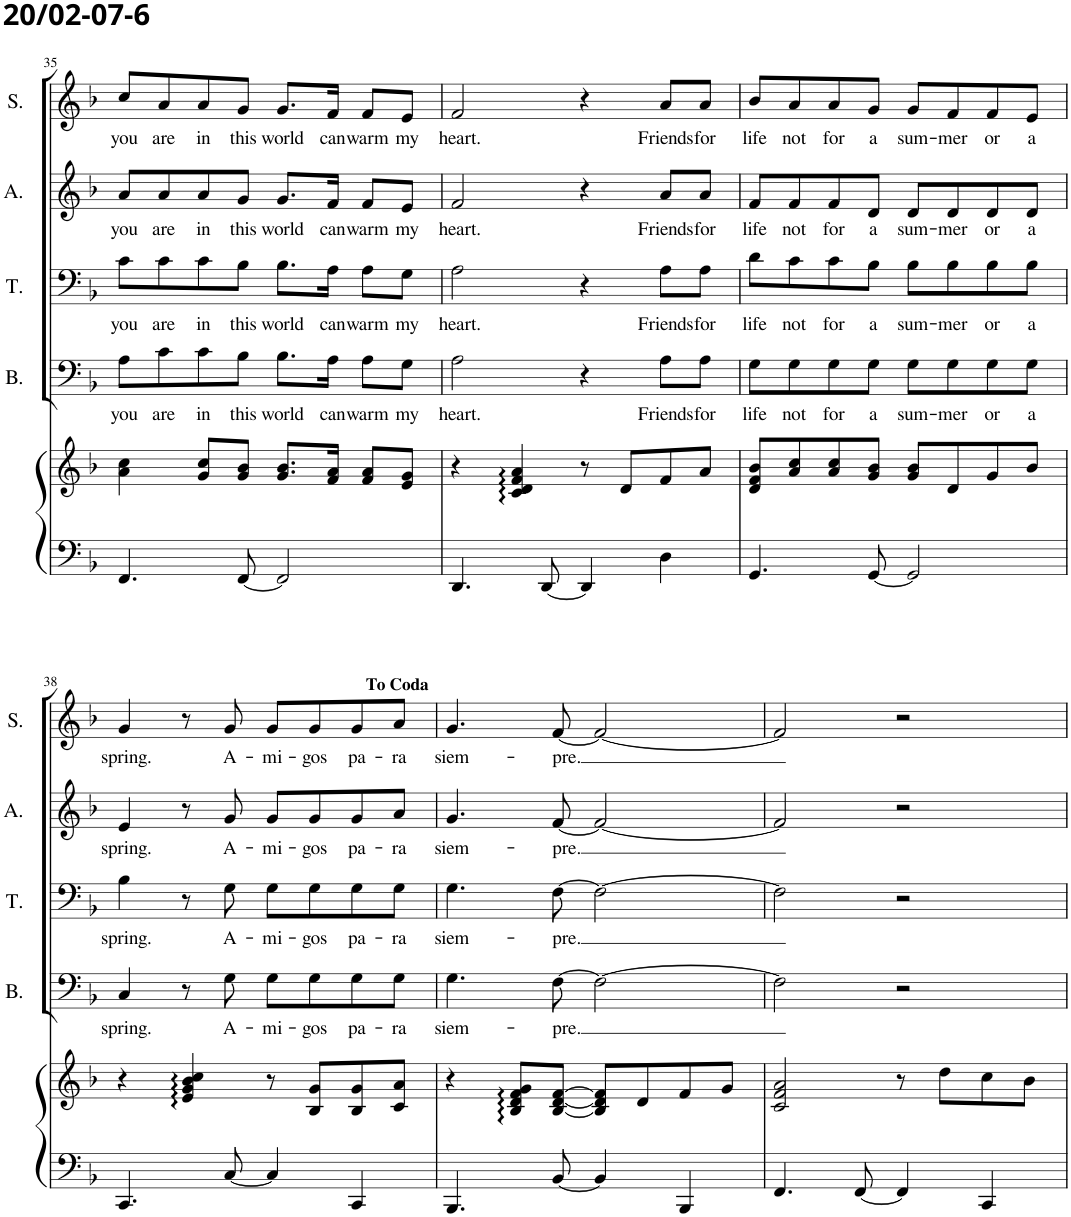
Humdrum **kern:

**kern	**kern	**kern	**text	**kern	**text	**kern	**text	**kern	**text
*part5	*part5	*part4	*part4	*part3	*part3	*part2	*part2	*part1	*part1
*staff6	*staff5	*staff4	*staff4	*staff3	*staff3	*staff2	*staff2	*staff1	*staff1
*I"Piano	*	*I"Bas	*	*I"Tenor	*	*I"Alt	*	*I"Sopraan	*
*I'Pno	*	*I'B.	*	*I'T.	*	*I'A.	*	*I'S.	*
!!LO:PB:g=z
*clefF4	*clefG2	*clefF4	*	*clefF4	*	*clefG2	*	*clefG2	*
*k[b-]	*k[b-]	*k[b-]	*	*k[b-]	*	*k[b-]	*	*k[b-]	*
*M4/4	*M4/4	*M4/4	*	*M4/4	*	*M4/4	*	*M4/4	*
=35	=35	=35	=35	=35	=35	=35	=35	=35	=35
!	!	!	!LO:LY:b	!	!LO:LY:b	!	!LO:LY:b	!	!LO:LY:b
4.FF/	4a\ 4cc\	8A\L	you	8c\L	you	8a/L	you	8cc/L	you
!	!	!	!LO:LY:b	!	!LO:LY:b	!	!LO:LY:b	!	!LO:LY:b
.	.	8c\	are	8c\	are	8a/	are	8a/	are
!	!	!	!LO:LY:b	!	!LO:LY:b	!	!LO:LY:b	!	!LO:LY:b
.	8g/ 8cc/L	8c\	in	8c\	in	8a/	in	8a/	in
!	!	!	!LO:LY:b	!	!LO:LY:b	!	!LO:LY:b	!	!LO:LY:b
[8FF/	8g/ 8b-/J	8B-\J	this	8B-\J	this	8g/J	this	8g/J	this
!	!	!	!LO:LY:b	!	!LO:LY:b	!	!LO:LY:b	!	!LO:LY:b
2FF/]	8.g/ 8.b-/L	8.B-\L	world	8.B-\L	world	8.g/L	world	8.g/L	world
!	!	!	!LO:LY:b	!	!LO:LY:b	!	!LO:LY:b	!	!LO:LY:b
.	16f/ 16a/Jk	16A\Jk	can	16A\Jk	can	16f/Jk	can	16f/Jk	can
!	!	!	!LO:LY:b	!	!LO:LY:b	!	!LO:LY:b	!	!LO:LY:b
.	8f/ 8a/L	8A\L	warm	8A\L	warm	8f/L	warm	8f/L	warm
!	!	!	!LO:LY:b	!	!LO:LY:b	!	!LO:LY:b	!	!LO:LY:b
.	8e/ 8g/J	8G\J	my	8G\J	my	8e/J	my	8e/J	my
=36	=36	=36	=36	=36	=36	=36	=36	=36	=36
!	!	!	!LO:LY:b	!	!LO:LY:b	!	!LO:LY:b	!	!LO:LY:b
4.DD/	4r	2A\	heart.	2A\	heart.	2f/	heart.	2f/	heart.
.	4c/ 4d/ 4f/ 4a/	.	.	.	.	.	.	.	.
[8DD/	.	.	.	.	.	.	.	.	.
4DD/]	8r	4r	.	4r	.	4r	.	4r	.
.	8d/L	.	.	.	.	.	.	.	.
!	!	!	!LO:LY:b	!	!LO:LY:b	!	!LO:LY:b	!	!LO:LY:b
4D\	8f/	8A\L	Friends	8A\L	Friends	8a/L	Friends	8a/L	Friends
!	!	!	!LO:LY:b	!	!LO:LY:b	!	!LO:LY:b	!	!LO:LY:b
.	8a/J	8A\J	for	8A\J	for	8a/J	for	8a/J	for
=37	=37	=37	=37	=37	=37	=37	=37	=37	=37
!	!	!	!LO:LY:b	!	!LO:LY:b	!	!LO:LY:b	!	!LO:LY:b
4.GG/	8d/ 8f/ 8b-/L	8G\L	life	8d\L	life	8f/L	life	8b-/L	life
!	!	!	!LO:LY:b	!	!LO:LY:b	!	!LO:LY:b	!	!LO:LY:b
.	8a/ 8cc/	8G\	not	8c\	not	8f/	not	8a/	not
!	!	!	!LO:LY:b	!	!LO:LY:b	!	!LO:LY:b	!	!LO:LY:b
.	8a/ 8cc/	8G\	for	8c\	for	8f/	for	8a/	for
!	!	!	!LO:LY:b	!	!LO:LY:b	!	!LO:LY:b	!	!LO:LY:b
[8GG/	8g/ 8b-/J	8G\J	a	8B-\J	a	8d/J	a	8g/J	a
!	!	!	!LO:LY:b	!	!LO:LY:b	!	!LO:LY:b	!	!LO:LY:b
2GG/]	8g/ 8b-/L	8G\L	sum-	8B-\L	sum-	8d/L	sum-	8g/L	sum-
!	!	!	!LO:LY:b	!	!LO:LY:b	!	!LO:LY:b	!	!LO:LY:b
.	8d/	8G\	-mer	8B-\	-mer	8d/	-mer	8f/	-mer
!	!	!	!LO:LY:b	!	!LO:LY:b	!	!LO:LY:b	!	!LO:LY:b
.	8g/	8G\	or	8B-\	or	8d/	or	8f/	or
!	!	!	!LO:LY:b	!	!LO:LY:b	!	!LO:LY:b	!	!LO:LY:b
.	8b-/J	8G\J	a	8B-\J	a	8d/J	a	8e/J	a
!!LO:LB:g=z
=38	=38	=38	=38	=38	=38	=38	=38	=38	=38
!	!	!	!LO:LY:b	!	!LO:LY:b	!	!LO:LY:b	!	!LO:LY:b
4.CC/	4r	4C/	spring.	4B-\	spring.	4e/	spring.	4g/	spring.
.	4e/ 4g/ 4b-/ 4cc/	8r	.	8r	.	8r	.	8r	.
!	!	!	!LO:LY:b	!	!LO:LY:b	!	!LO:LY:b	!	!LO:LY:b
[8C/	.	8G\	A-	8G\	A-	8g/	A-	8g/	A-
!	!	!	!LO:LY:b	!	!LO:LY:b	!	!LO:LY:b	!	!LO:LY:b
4C/]	8r	8G\L	-mi-	8G\L	-mi-	8g/L	-mi-	8g/L	-mi-
!	!	!	!LO:LY:b	!	!LO:LY:b	!	!LO:LY:b	!	!LO:LY:b
.	8B-/ 8g/L	8G\	-gos	8G\	-gos	8g/	-gos	8g/	-gos
!	!	!	!LO:LY:b	!	!LO:LY:b	!	!LO:LY:b	!	!LO:LY:b
4CC/	8B-/ 8g/	8G\	pa-	8G\	pa-	8g/	pa-	8g/	pa-
!	!	!	!LO:LY:b	!	!LO:LY:b	!	!LO:LY:b	!	!LO:LY:b
.	8c/ 8a/J	8G\J	-ra	8G\J	-ra	8a/J	-ra	8a/J	-ra
!	!	!	!	!	!	!	!	!LO:TX:a:t=<b><font size="10"/>To Coda</b>	!
=39	=39	=39	=39	=39	=39	=39	=39	=39	=39
!	!	!	!LO:LY:b	!	!LO:LY:b	!	!LO:LY:b	!	!LO:LY:b
4.BBB-/	4r	4.G\	siem-	4.G\	siem-	4.g/	siem-	4.g/	siem-
.	8B-/ 8d/ 8f/ 8g/L	.	.	.	.	.	.	.	.
!	!	!	!LO:LY:b	!	!LO:LY:b	!	!LO:LY:b	!	!LO:LY:b
[8BB-/	[8B-/ [8d/ [8f/J	[8F\	-pre.	[8F\	-pre.	[8f/	-pre.	[8f/	-pre.
4BB-/]	8B-/] 8d/] 8f/]L	2F\_	.	2F\_	.	2f/_	.	2f/_	.
.	8d/	.	.	.	.	.	.	.	.
4BBB-/	8f/	.	.	.	.	.	.	.	.
.	8g/J	.	.	.	.	.	.	.	.
=40	=40	=40	=40	=40	=40	=40	=40	=40	=40
4.FF/	2c/ 2f/ 2a/	2F\]	.	2F\]	.	2f/]	.	2f/]	.
[8FF/	.	.	.	.	.	.	.	.	.
4FF/]	8r	2r	.	2r	.	2r	.	2r	.
.	8dd\L	.	.	.	.	.	.	.	.
4CC/	8cc\	.	.	.	.	.	.	.	.
.	8b-\J	.	.	.	.	.	.	.	.
=	=	=	=	=	=	=	=	=	=
*-	*-	*-	*-	*-	*-	*-	*-	*-	*-
